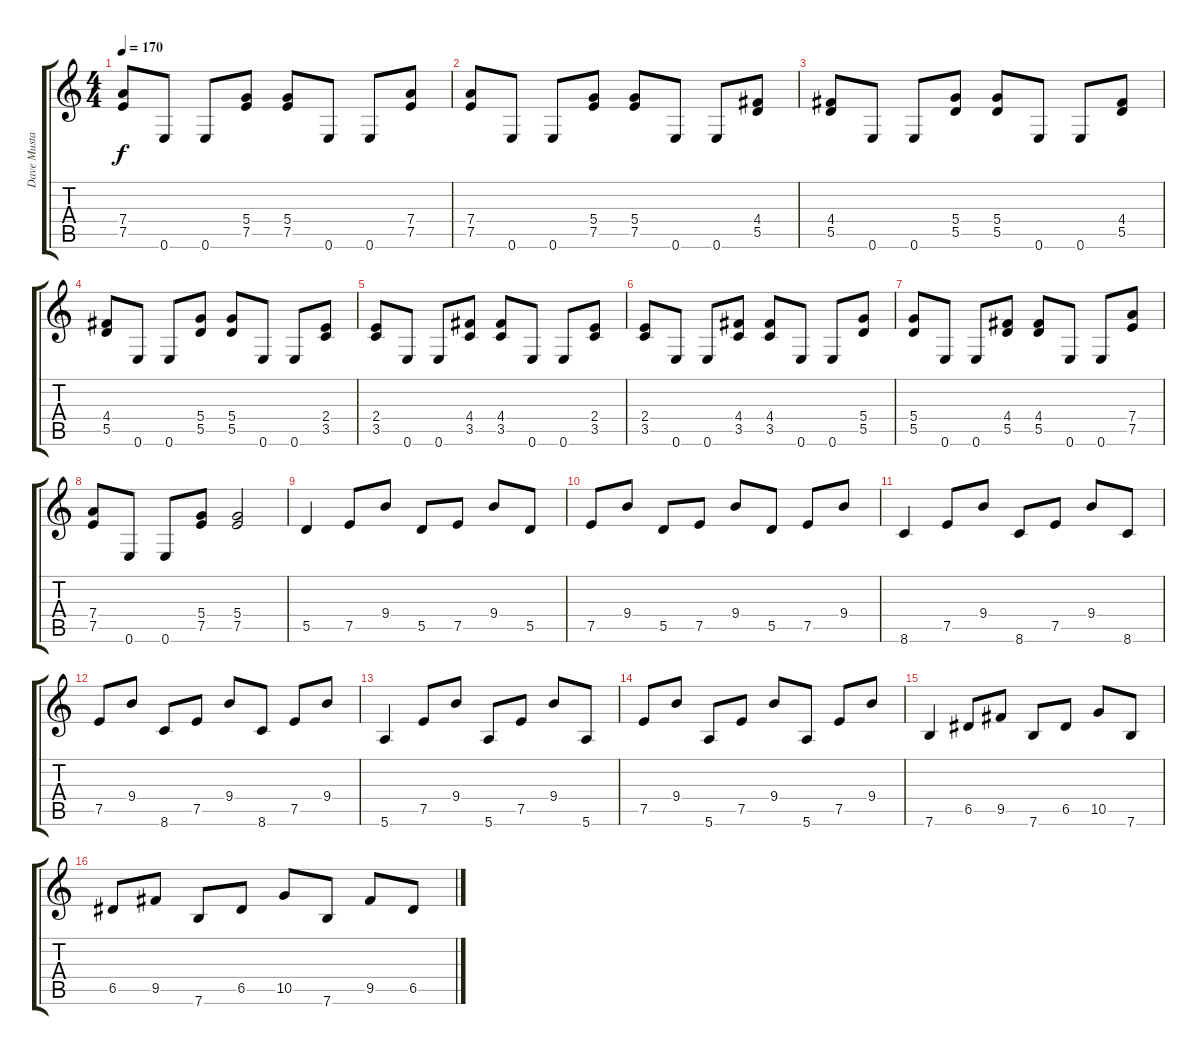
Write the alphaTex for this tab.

\track ("Dave Mustaine (Disto Gtr)" "Dave Musta") {instrument distortionguitar}
\staff {score tabs}
\tuning (E4 B3 G3 D3 A2 E2) {hide}
\ts (4 4)
\tempo 170
\clef g2
\ks c
(7.4 7.5).8{dy f} 0.6.8 0.6.8 (5.4 7.5).8 (5.4 7.5).8 0.6.8 0.6.8 (7.4 7.5).8 |
(7.4 7.5).8 0.6.8 0.6.8 (5.4 7.5).8 (5.4 7.5).8 0.6.8 0.6.8 (4.4 5.5).8 |
(4.4 5.5).8 0.6.8 0.6.8 (5.4 5.5).8 (5.4 5.5).8 0.6.8 0.6.8 (4.4 5.5).8 |
(4.4 5.5).8 0.6.8 0.6.8 (5.4 5.5).8 (5.4 5.5).8 0.6.8 0.6.8 (2.4 3.5).8 |
(2.4 3.5).8 0.6.8 0.6.8 (4.4 3.5).8 (4.4 3.5).8 0.6.8 0.6.8 (2.4 3.5).8 |
(2.4 3.5).8 0.6.8 0.6.8 (4.4 3.5).8 (4.4 3.5).8 0.6.8 0.6.8 (5.4 5.5).8 |
(5.4 5.5).8 0.6.8 0.6.8 (4.4 5.5).8 (4.4 5.5).8 0.6.8 0.6.8 (7.4 7.5).8 |
(7.4 7.5).8 0.6.8 0.6.8 (5.4 7.5).8 (5.4 7.5).2 |
5.5.4 7.5.8 9.4.8 5.5.8 7.5.8 9.4.8 5.5.8 |
7.5.8 9.4.8 5.5.8 7.5.8 9.4.8 5.5.8 7.5.8 9.4.8 |
8.6.4 7.5.8 9.4.8 8.6.8 7.5.8 9.4.8 8.6.8 |
7.5.8 9.4.8 8.6.8 7.5.8 9.4.8 8.6.8 7.5.8 9.4.8 |
5.6.4 7.5.8 9.4.8 5.6.8 7.5.8 9.4.8 5.6.8 |
7.5.8 9.4.8 5.6.8 7.5.8 9.4.8 5.6.8 7.5.8 9.4.8 |
7.6.4 6.5.8 9.5.8 7.6.8 6.5.8 10.5.8 7.6.8 |
6.5.8 9.5.8 7.6.8 6.5.8 10.5.8 7.6.8 9.5.8 6.5.8
